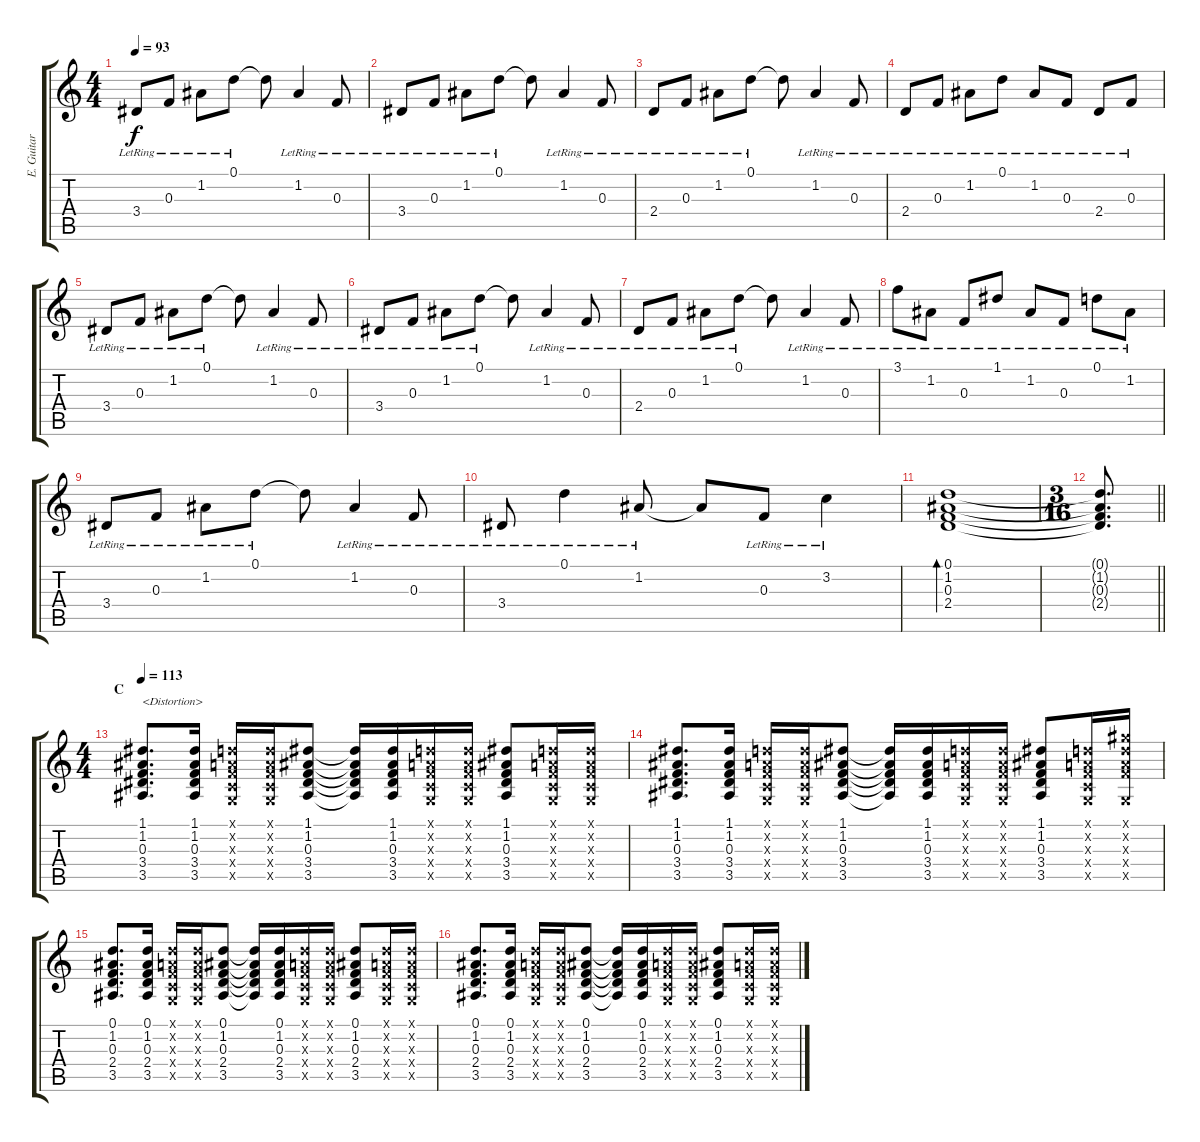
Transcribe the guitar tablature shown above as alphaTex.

\track ("E. Guitar II" "E. Guitar ") {instrument electricguitarclean}
\staff {score tabs}
\tuning (D4 A3 F3 C3 G2 D2) {hide}
\ts (4 4)
\tempo 93
\clef g2
\ks c
3.4{lr}.8{dy f} 0.3{lr}.8 1.2{lr}.8 0.1{lr}.8 0.1{t}.8 1.2{lr}.4 0.3{lr}.8 |
3.4{lr}.8 0.3{lr}.8 1.2{lr}.8 0.1{lr}.8 0.1{t}.8 1.2{lr}.4 0.3{lr}.8 |
2.4{lr}.8 0.3{lr}.8 1.2{lr}.8 0.1{lr}.8 0.1{t}.8 1.2{lr}.4 0.3{lr}.8 |
2.4{lr}.8 0.3{lr}.8 1.2{lr}.8 0.1{lr}.8 1.2{lr}.8 0.3{lr}.8 2.4{lr}.8 0.3{lr}.8 |
3.4{lr}.8 0.3{lr}.8 1.2{lr}.8 0.1{lr}.8 0.1{t}.8 1.2{lr}.4 0.3{lr}.8 |
3.4{lr}.8 0.3{lr}.8 1.2{lr}.8 0.1{lr}.8 0.1{t}.8 1.2{lr}.4 0.3{lr}.8 |
2.4{lr}.8 0.3{lr}.8 1.2{lr}.8 0.1{lr}.8 0.1{t}.8 1.2{lr}.4 0.3{lr}.8 |
3.1{lr}.8 1.2{lr}.8 0.3{lr}.8 1.1{lr}.8 1.2{lr}.8 0.3{lr}.8 0.1{lr}.8 1.2{lr}.8 |
3.4{lr}.8 0.3{lr}.8 1.2{lr}.8 0.1{lr}.8 0.1{t}.8 1.2{lr}.4 0.3{lr}.8 |
3.4{lr}.8 0.1{lr}.4 1.2{lr}.8 1.2{t}.8 0.3{lr}.8 3.2{lr}.4 |
(0.1 1.2 0.3 2.4).1{bd 120} |
\ts (3 16)
\barLineRight lightlight
(0.1{t} 1.2{t} 0.3{t} 2.4{t}).8{d} |
\ts (4 4)
\section ("" "C")
\tempo 113
(1.1 1.2 0.3 3.4 3.5).8{d txt "<Distortion>" instrument overdrivenguitar} (1.1 1.2 0.3 3.4 3.5).16 (0.1{x} 0.2{x} 0.3{x} 0.4{x} 0.5{x}).16 (0.1{x} 0.2{x} 0.3{x} 0.4{x} 0.5{x}).16 (1.1 1.2 0.3 3.4 3.5).8 (1.1{t} 1.2{t} 0.3{t} 3.4{t} 3.5{t}).16 (1.1 1.2 0.3 3.4 3.5).16 (0.1{x} 0.2{x} 0.3{x} 0.4{x} 0.5{x}).16 (0.1{x} 0.2{x} 0.3{x} 0.4{x} 0.5{x}).16 (1.1 1.2 0.3 3.4 3.5).8 (0.1{x} 0.2{x} 0.3{x} 0.4{x} 0.5{x}).16 (0.1{x} 0.2{x} 0.3{x} 0.4{x} 0.5{x}).16 |
(1.1 1.2 0.3 3.4 3.5).8{d} (1.1 1.2 0.3 3.4 3.5).16 (0.1{x} 0.2{x} 0.3{x} 0.4{x} 0.5{x}).16 (0.1{x} 0.2{x} 0.3{x} 0.4{x} 0.5{x}).16 (1.1 1.2 0.3 3.4 3.5).8 (1.1{t} 1.2{t} 0.3{t} 3.4{t} 3.5{t}).16 (1.1 1.2 0.3 3.4 3.5).16 (0.1{x} 0.2{x} 0.3{x} 0.4{x} 0.5{x}).16 (0.1{x} 0.2{x} 0.3{x} 0.4{x} 0.5{x}).16 (1.1 1.2 0.3 3.4 3.5).8 (0.1{x} 0.2{x} 0.3{x} 0.4{x} 0.5{x}).16 (0.1{x} 0.2{x} 0.3{x} 20.4{x} 0.5{x}).16 |
(0.1 1.2 0.3 2.4 3.5).8{d} (0.1 1.2 0.3 2.4 3.5).16 (0.1{x} 0.2{x} 0.3{x} 0.4{x} 0.5{x}).16 (0.1{x} 0.2{x} 0.3{x} 0.4{x} 0.5{x}).16 (0.1 1.2 0.3 2.4 3.5).8 (0.1{t} 1.2{t} 0.3{t} 2.4{t} 3.5{t}).16 (0.1 1.2 0.3 2.4 3.5).16 (0.1{x} 0.2{x} 0.3{x} 0.4{x} 0.5{x}).16 (0.1{x} 0.2{x} 0.3{x} 0.4{x} 0.5{x}).16 (0.1 1.2 0.3 2.4 3.5).8 (0.1{x} 0.2{x} 0.3{x} 0.4{x} 0.5{x}).16 (0.1{x} 0.2{x} 0.3{x} 0.4{x} 0.5{x}).16 |
(0.1 1.2 0.3 2.4 3.5).8{d} (0.1 1.2 0.3 2.4 3.5).16 (0.1{x} 0.2{x} 0.3{x} 0.4{x} 0.5{x}).16 (0.1{x} 0.2{x} 0.3{x} 0.4{x} 0.5{x}).16 (0.1 1.2 0.3 2.4 3.5).8 (0.1{t} 1.2{t} 0.3{t} 2.4{t} 3.5{t}).16 (0.1 1.2 0.3 2.4 3.5).16 (0.1{x} 0.2{x} 0.3{x} 0.4{x} 0.5{x}).16 (0.1{x} 0.2{x} 0.3{x} 0.4{x} 0.5{x}).16 (0.1 1.2 0.3 2.4 3.5).8 (0.1{x} 0.2{x} 0.3{x} 0.4{x} 0.5{x}).16 (0.1{x} 0.2{x} 0.3{x} 0.4{x} 0.5{x}).16
